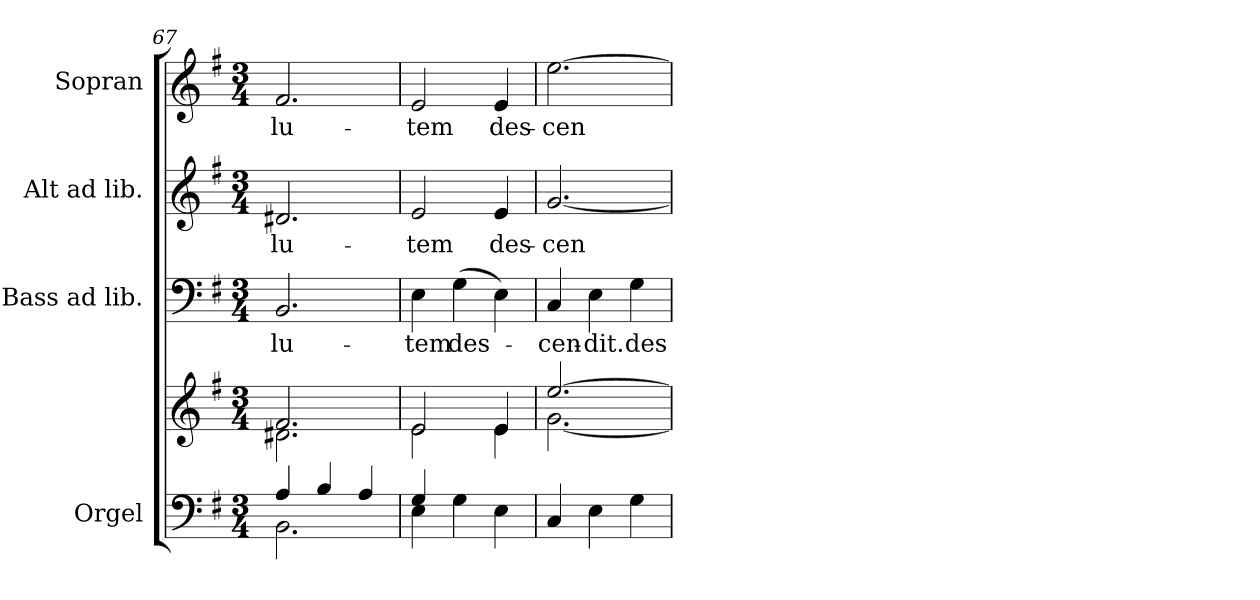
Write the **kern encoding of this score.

**kern	**kern	**kern	**text	**kern	**text	**kern	**text
*part4	*part4	*part3	*part3	*part2	*part2	*part1	*part1
*staff5	*staff4	*staff3	*staff3	*staff2	*staff2	*staff1	*staff1
*I"Orgel	*	*I"Bass ad lib.	*	*I"Alt ad lib.	*	*I"Sopran	*
*I'Org.	*	*I'B.	*	*I'A.	*	*I'S.	*
!!LO:LB:g=z
*clefF4	*clefG2	*clefF4	*	*clefG2	*	*clefG2	*
*k[f#]	*k[f#]	*k[f#]	*	*k[f#]	*	*k[f#]	*
*G:	*G:	*G:	*	*G:	*	*G:	*
*M3/4	*M3/4	*M3/4	*	*M3/4	*	*M3/4	*
=67	=67	=67	=67	=67	=67	=67	=67
*^	*^	*	*	*	*	*	*
!	!	!	!	!	!LO:LY:b	!	!LO:LY:b	!	!LO:LY:b
4A/	2.BB\	2.f#/	2.d#X\	2.BB/	-lu-	2.d#X/	-lu-	2.f#/	-lu-
4B/	.	.	.	.	.	.	.	.	.
4A/	.	.	.	.	.	.	.	.	.
=68	=68	=68	=68	=68	=68	=68	=68	=68	=68
!	!	!	!	!	!LO:LY:b	!	!LO:LY:b	!	!LO:LY:b
4G/	4E\	2e/	2e\	4E\	-tem	2e/	-tem	2e/	-tem
!	!	!	!	!	!LO:LY:b	!	!	!	!
2ryy	4G\	.	.	(>4G\	des-	.	.	.	.
!	!	!	!	!	!	!	!LO:LY:b	!	!LO:LY:b
.	4E\	4e/	4e\	4E\)	.	4e/	des-	4e/	des-
=69	=69	=69	=69	=69	=69	=69	=69	=69	=69
!	!	!	!	!	!LO:LY:b	!	!LO:LY:b	!	!LO:LY:b
*v	*v	*	*	*	*	*	*	*	*
4C/	[>2.ee/	[<2.g\	4C/	-cen-	[2.g/	-cen-	[2.ee\	-cen-
!	!	!	!	!LO:LY:b	!	!	!	!
4E\	.	.	4E\	-dit.	.	.	.	.
!	!	!	!	!LO:LY:b	!	!	!	!
4G\	.	.	4G\	des-	.	.	.	.
*	*v	*v	*	*	*	*	*	*
=	=	=	=	=	=	=	=
*-	*-	*-	*-	*-	*-	*-	*-
